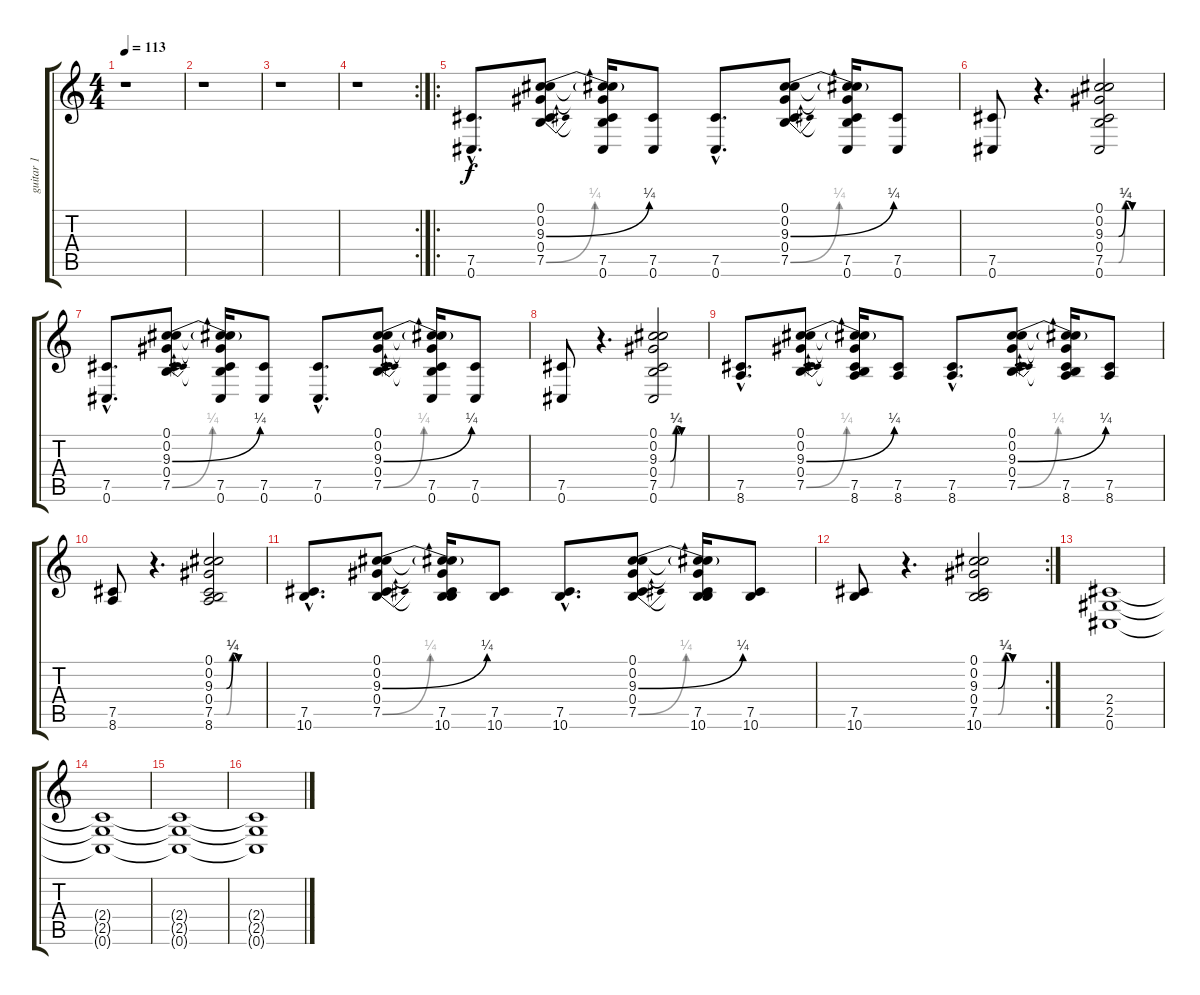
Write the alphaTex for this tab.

\track ("guitar 1" "guitar 1") {instrument distortionguitar}
\staff {score tabs}
\tuning (Db4 Ab3 E3 B2 Gb2 Db2) {hide}
\ts (4 4)
\tempo 113
\clef g2
\ks c
r.1{dy f} |
r.1 |
r.1 |
\rc 2
r.1 |
\ro
(7.5{hac} 0.6{hac}).8{d} (0.1 0.2 9.3{be (bend 0 0 60 1)} 0.4 7.5{be (bend 0 0 60 1)}).8 (0.1{t} 0.2{t} 9.3{t} 0.4{t} 7.5 0.6).16 (7.5 0.6).8 (7.5{hac} 0.6{hac}).8{d} (0.1 0.2 9.3{be (bend 0 0 60 1)} 0.4 7.5{be (bend 0 0 60 1)}).8 (0.1{t} 0.2{t} 9.3{t} 0.4{t} 7.5 0.6).16 (7.5 0.6).8 |
(7.5 0.6).8 r.4{d} (0.1 0.2 9.3{be (custom 0 0 15 0 23 1 30 0 45 0 60 0)} 0.4 7.5{be (custom 0 0 15 0 22 1 30 0 45 0 60 0)} 0.6).2 |
(7.5{hac} 0.6{hac}).8{d} (0.1 0.2 9.3{be (bend 0 0 60 1)} 0.4 7.5{be (bend 0 0 60 1)}).8 (0.1{t} 0.2{t} 9.3{t} 0.4{t} 7.5 0.6).16 (7.5 0.6).8 (7.5{hac} 0.6{hac}).8{d} (0.1 0.2 9.3{be (bend 0 0 60 1)} 0.4 7.5{be (bend 0 0 60 1)}).8 (0.1{t} 0.2{t} 9.3{t} 0.4{t} 7.5 0.6).16 (7.5 0.6).8 |
(7.5 0.6).8 r.4{d} (0.1 0.2 9.3{be (custom 0 0 15 0 23 1 30 0 45 0 60 0)} 0.4 7.5{be (custom 0 0 15 0 22 1 30 0 45 0 60 0)} 0.6).2 |
(7.5{hac} 8.6{hac}).8{d} (0.1 0.2 9.3{be (bend 0 0 60 1)} 0.4 7.5{be (bend 0 0 60 1)}).8 (0.1{t} 0.2{t} 9.3{t} 0.4{t} 7.5 8.6).16 (7.5 8.6).8 (7.5{hac} 8.6{hac}).8{d} (0.1 0.2 9.3{be (bend 0 0 60 1)} 0.4 7.5{be (bend 0 0 60 1)}).8 (0.1{t} 0.2{t} 9.3{t} 0.4{t} 7.5 8.6).16 (7.5 8.6).8 |
(7.5 8.6).8 r.4{d} (0.1 0.2 9.3{be (custom 0 0 15 0 23 1 30 0 45 0 60 0)} 0.4 7.5{be (custom 0 0 15 0 22 1 30 0 45 0 60 0)} 8.6).2 |
(7.5{hac} 10.6{hac}).8{d} (0.1 0.2 9.3{be (bend 0 0 60 1)} 0.4 7.5{be (bend 0 0 60 1)}).8 (0.1{t} 0.2{t} 9.3{t} 0.4{t} 7.5 10.6).16 (7.5 10.6).8 (7.5{hac} 10.6{hac}).8{d} (0.1 0.2 9.3{be (bend 0 0 60 1)} 0.4 7.5{be (bend 0 0 60 1)}).8 (0.1{t} 0.2{t} 9.3{t} 0.4{t} 7.5 10.6).16 (7.5 10.6).8 |
\rc 2
(7.5 10.6).8 r.4{d} (0.1 0.2 9.3{be (custom 0 0 15 0 23 1 30 0 45 0 60 0)} 0.4 7.5{be (custom 0 0 15 0 22 1 30 0 45 0 60 0)} 10.6).2 |
(2.4 2.5 0.6).1 |
(2.4{t} 2.5{t} 0.6{t}).1 |
(2.4{t} 2.5{t} 0.6{t}).1 |
(2.4{t} 2.5{t} 0.6{t}).1
